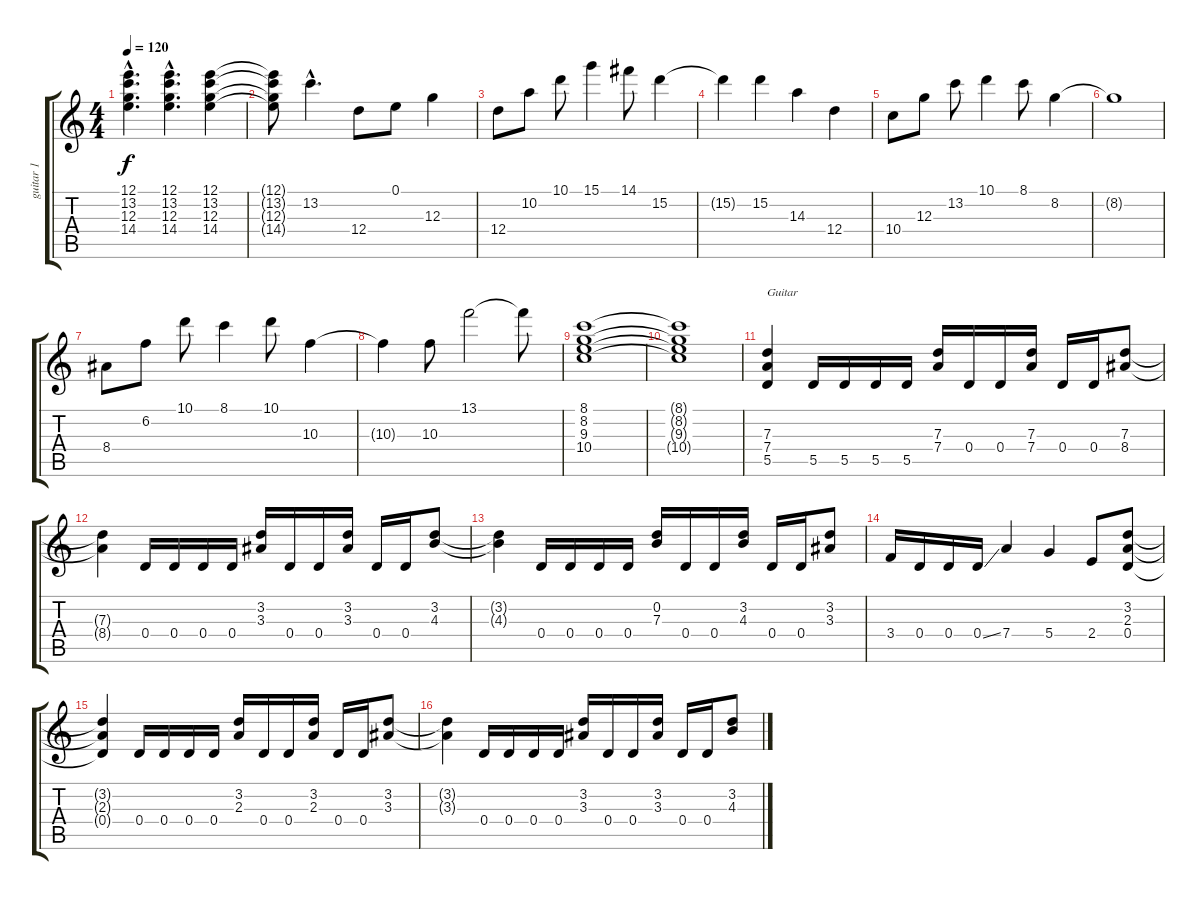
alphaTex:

\track ("guitar 1" "guitar 1") {instrument overdrivenguitar}
\staff {score tabs}
\tuning (E4 B3 G3 D3 A2 E2) {hide}
\ts (4 4)
\tempo 120
\clef g2
\ks c
(12.1{hac} 13.2{hac} 12.3{hac} 14.4{hac}).4{d dy f} (12.1{hac} 13.2{hac} 12.3{hac} 14.4{hac}).4{d} (12.1 13.2 12.3 14.4).4 |
(12.1{t} 13.2{t} 12.3{t} 14.4{t}).8 13.2{hac}.4{d} 12.4.8 0.1.8 12.3.4 |
12.4.8 10.2.8 10.1.8 15.1.4 14.1.8 15.2.4 |
15.2{t}.4 15.2.4 14.3.4 12.4.4 |
10.4.8 12.3.8 13.2.8 10.1.4 8.1.8 8.2.4 |
8.2{t}.1 |
8.4.8 6.2.8 10.1.8 8.1.4 10.1.8 10.3.4 |
10.3{t}.4 10.3.8 13.1.2 13.1{t}.8 |
(8.1 8.2 9.3 10.4).1 |
(8.1{t} 8.2{t} 9.3{t} 10.4{t}).1 |
(7.3 7.4 5.5).4{txt "Guitar" instrument overdrivenguitar} 5.5.16 5.5.16 5.5.16 5.5.16 (7.3 7.4).16 0.4.16 0.4.16 (7.3 7.4).16 0.4.16 0.4.16 (7.3 8.4).8 |
(7.3{t} 8.4{t}).4 0.4.16 0.4.16 0.4.16 0.4.16 (3.2 3.3).16 0.4.16 0.4.16 (3.2 3.3).16 0.4.16 0.4.16 (3.2 4.3).8 |
(3.2{t} 4.3{t}).4 0.4.16 0.4.16 0.4.16 0.4.16 (0.2 7.3).16 0.4.16 0.4.16 (3.2 4.3).16 0.4.16 0.4.16 (3.2 3.3).8 |
3.4.16 0.4.16 0.4.16 0.4{ss}.16 7.4.4 5.4.4 2.4.8 (3.2 2.3 0.4).8 |
(3.2{t} 2.3{t} 0.4{t}).4 0.4.16 0.4.16 0.4.16 0.4.16 (3.2 2.3).16 0.4.16 0.4.16 (3.2 2.3).16 0.4.16 0.4.16 (3.2 3.3).8 |
(3.2{t} 3.3{t}).4 0.4.16 0.4.16 0.4.16 0.4.16 (3.2 3.3).16 0.4.16 0.4.16 (3.2 3.3).16 0.4.16 0.4.16 (3.2 4.3).8
